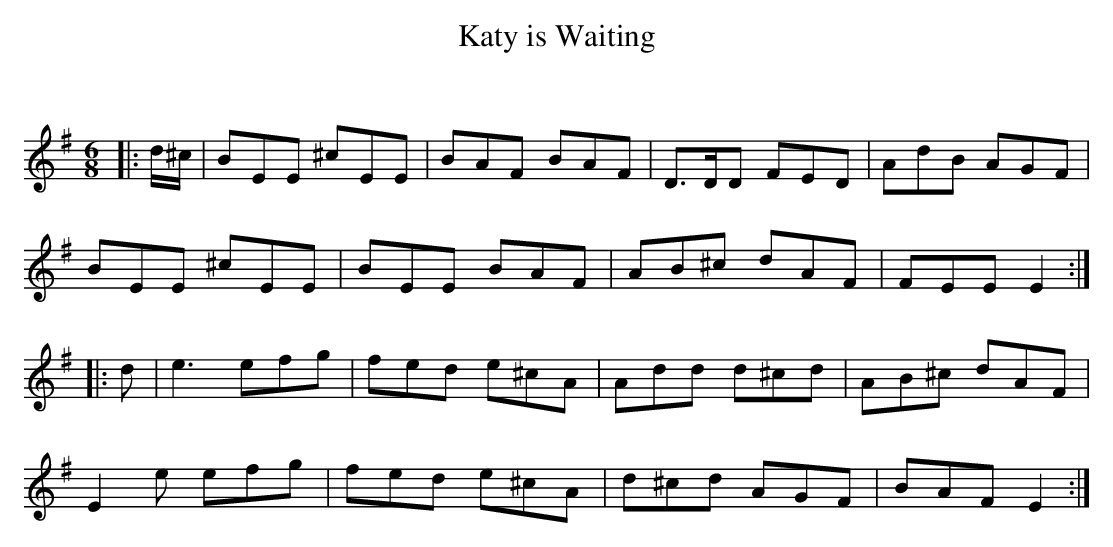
X:1
T: Katy is Waiting
C:
Q:180
K:Em
M:6/8
L:1/16
|:d^c|B2E2E2 ^c2E2E2|B2A2F2 B2A2F2|D3DD2 F2E2D2|A2d2B2 A2G2F2|
B2E2E2 ^c2E2E2|B2E2E2 B2A2F2|A2B2^c2 d2A2F2|F2E2E2 E4:|
|:d2|e6 e2f2g2|f2e2d2 e2^c2A2|A2d2d2 d2^c2d2|A2B2^c2 d2A2F2|
E4e2 e2f2g2|f2e2d2 e2^c2A2|d2^c2d2 A2G2F2|B2A2F2 E4:|
